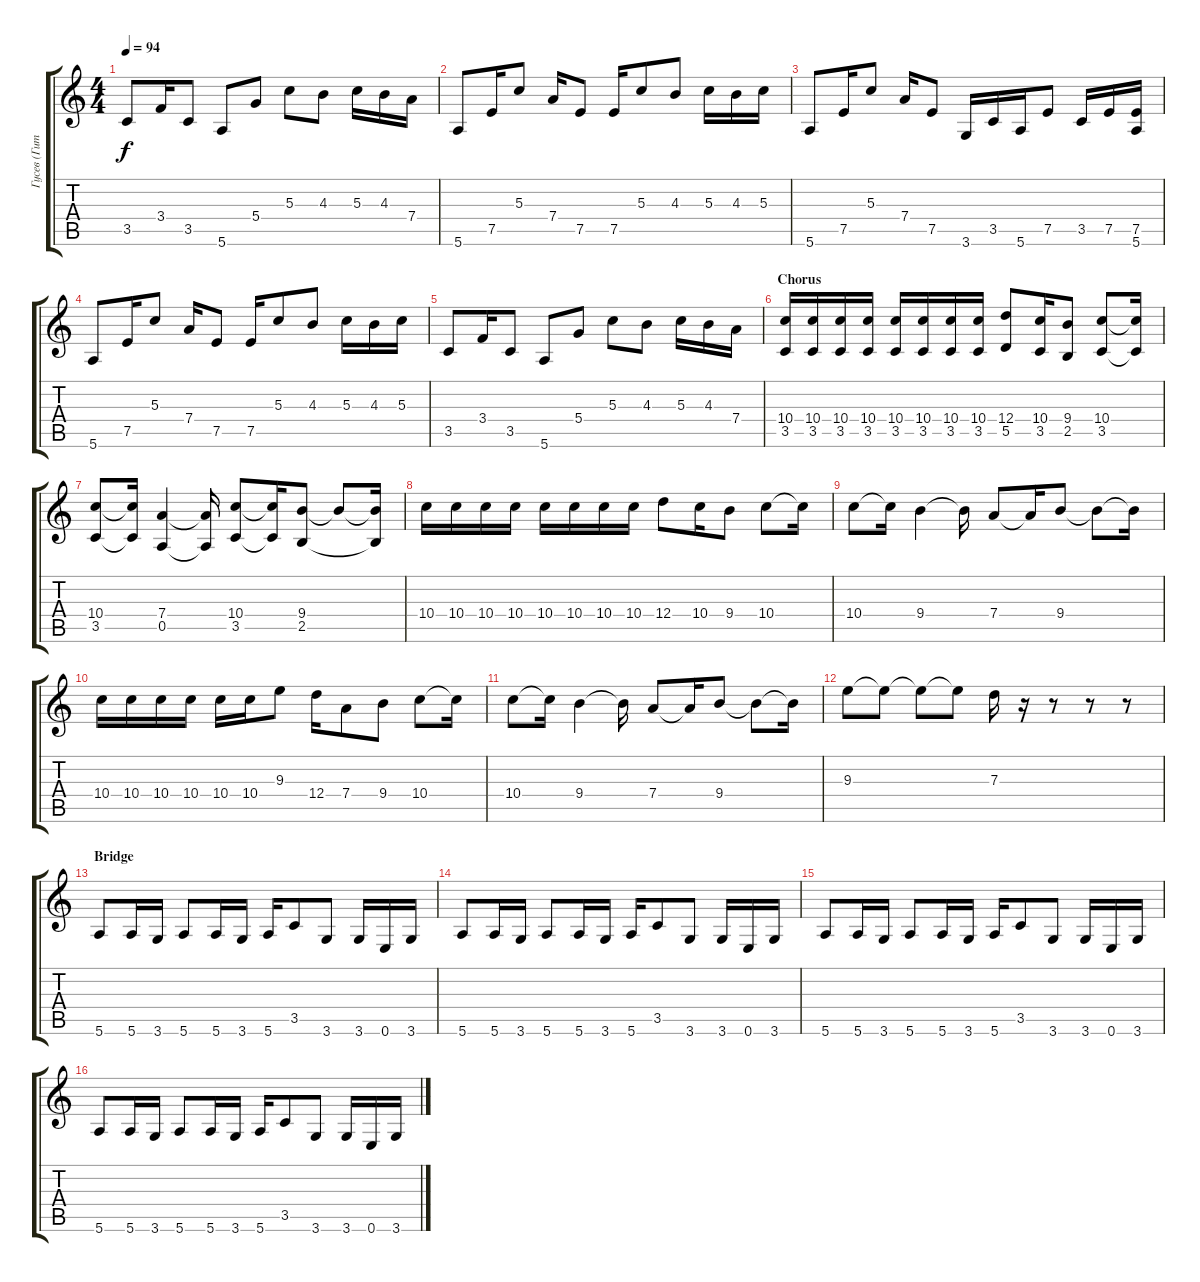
\track ("Гусев (Гитара №1)" "Гусев (Гит") {instrument electricguitarclean}
\staff {score tabs}
\tuning (E4 B3 G3 D3 A2 E2) {hide}
\ts (4 4)
\tempo 94
\clef g2
\ks c
3.5.8{dy f instrument electricguitarclean} 3.4.16 3.5.8 5.6.8 5.4.8 5.3.8 4.3.8 5.3.16 4.3.16 7.4.16 |
5.6.8{instrument electricguitarclean} 7.5.16 5.3.8 7.4.16 7.5.8 7.5.16 5.3.8 4.3.8 5.3.16 4.3.16 5.3.16 |
5.6.8{instrument electricguitarclean} 7.5.16 5.3.8 7.4.16 7.5.8 3.6.16 3.5.16 5.6.16 7.5.8 3.5.16 7.5.16 (7.5 5.6).16 |
5.6.8{instrument electricguitarclean} 7.5.16 5.3.8 7.4.16 7.5.8 7.5.16 5.3.8 4.3.8 5.3.16 4.3.16 5.3.16 |
3.5.8{instrument electricguitarclean} 3.4.16 3.5.8 5.6.8 5.4.8 5.3.8 4.3.8 5.3.16 4.3.16 7.4.16 |
\section ("" "Chorus")
(10.4 3.5).16{balance 0 instrument distortionguitar} (10.4 3.5).16 (10.4 3.5).16 (10.4 3.5).16 (10.4 3.5).16 (10.4 3.5).16 (10.4 3.5).16 (10.4 3.5).16 (12.4 5.5).8 (10.4 3.5).16 (9.4 2.5).8 (10.4 3.5).8 (10.4{t} 3.5{t}).16 |
(10.4 3.5).8 (10.4{t} 3.5{t}).16 (7.4 0.5).4 (7.4{t} 0.5{t}).16 (10.4 3.5).8 (10.4{t} 3.5{t}).16 (9.4 2.5).8 9.4{t}.8 (9.4{t} 2.5{t}).16 |
10.4.16{instrument distortionguitar} 10.4.16 10.4.16 10.4.16 10.4.16 10.4.16 10.4.16 10.4.16 12.4.8 10.4.16 9.4.8 10.4.8 10.4{t}.16 |
10.4.8 10.4{t}.16 9.4.4 9.4{t}.16 7.4.8 7.4{t}.16 9.4.8 9.4{t}.8 9.4{t}.16 |
10.4.16 10.4.16 10.4.16 10.4.16 10.4.16 10.4.16 9.3.8 12.4.16 7.4.8 9.4.8 10.4.8 10.4{t}.16 |
10.4.8 10.4{t}.16 9.4.4 9.4{t}.16 7.4.8 7.4{t}.16 9.4.8 9.4{t}.8 9.4{t}.16 |
9.3.8 9.3{t}.8 9.3{t}.8 9.3{t}.8 7.3.16 r.16 r.8 r.8 r.8 |
\section ("" "Bridge")
5.6.8{volume 13 instrument distortionguitar} 5.6.16 3.6.16 5.6.8 5.6.16 3.6.16 5.6.16 3.5.8 3.6.8 3.6.16 0.6.16 3.6.16 |
5.6.8{instrument distortionguitar} 5.6.16 3.6.16 5.6.8 5.6.16 3.6.16 5.6.16 3.5.8 3.6.8 3.6.16 0.6.16 3.6.16 |
5.6.8{instrument distortionguitar} 5.6.16 3.6.16 5.6.8 5.6.16 3.6.16 5.6.16 3.5.8 3.6.8 3.6.16 0.6.16 3.6.16 |
5.6.8{instrument distortionguitar} 5.6.16 3.6.16 5.6.8 5.6.16 3.6.16 5.6.16 3.5.8 3.6.8 3.6.16 0.6.16 3.6.16
